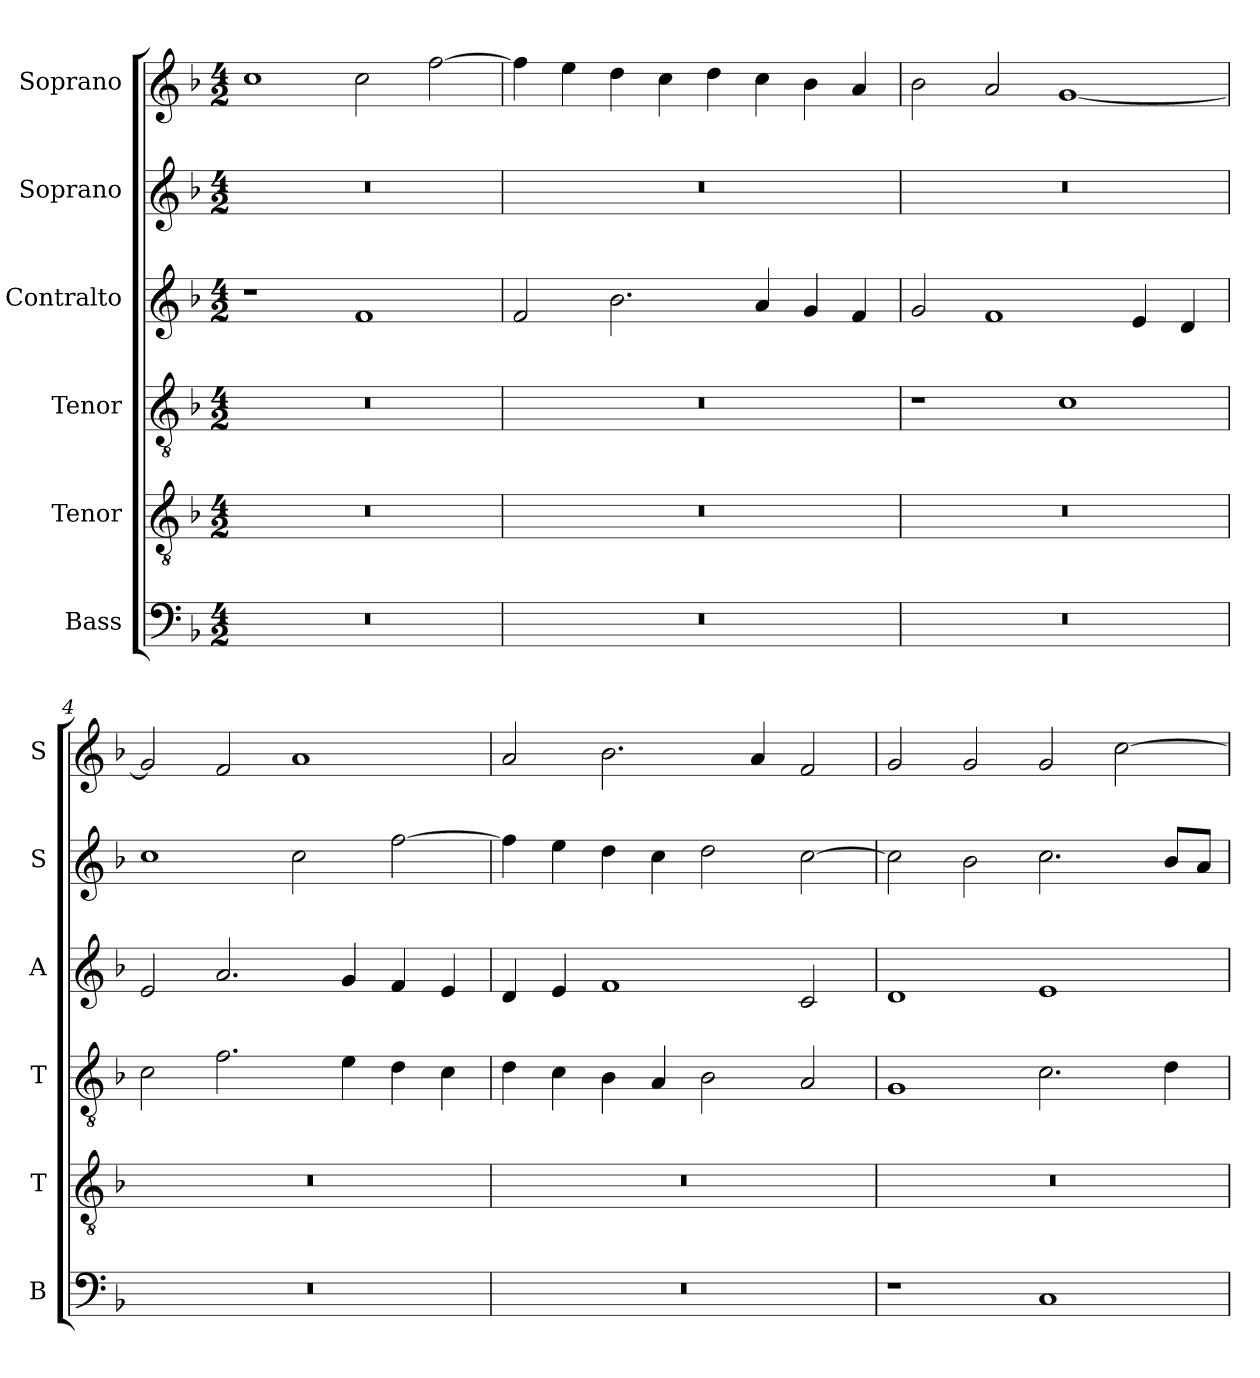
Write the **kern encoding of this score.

**kern	**kern	**kern	**kern	**kern	**kern
*part6	*part5	*part4	*part3	*part2	*part1
*staff6	*staff5	*staff4	*staff3	*staff2	*staff1
*I"Bass	*I"Tenor	*I"Tenor	*I"Contralto	*I"Soprano	*I"Soprano
*I'B	*I'T	*I'T	*I'A	*I'S	*I'S
*clefF4	*clefGv2	*clefGv2	*clefG2	*clefG2	*clefG2
*k[b-]	*k[b-]	*k[b-]	*k[b-]	*k[b-]	*k[b-]
*F:ion	*F:ion	*F:ion	*F:ion	*F:ion	*F:ion
*M4/2	*M4/2	*M4/2	*M4/2	*M4/2	*M4/2
=1	=1	=1	=1	=1	=1
0r	0r	0r	1r	0r	1cc
.	.	.	1f	.	2cc
.	.	.	.	.	[2ff
=2	=2	=2	=2	=2	=2
0r	0r	0r	2f	0r	4ff]
.	.	.	.	.	4ee
.	.	.	2.b-	.	4dd
.	.	.	.	.	4cc
.	.	.	.	.	4dd
.	.	.	4a	.	4cc
.	.	.	4g	.	4b-
.	.	.	4f	.	4a
=3	=3	=3	=3	=3	=3
0r	0r	1r	2g	0r	2b-
.	.	.	1f	.	2a
.	.	1c	.	.	[1g
.	.	.	4e	.	.
.	.	.	4d	.	.
=4	=4	=4	=4	=4	=4
0r	0r	2c	2e	1cc	2g]
.	.	2.f	2.a	.	2f
.	.	.	.	2cc	1a
.	.	4e	4g	.	.
.	.	4d	4f	[2ff	.
.	.	4c	4e	.	.
=5	=5	=5	=5	=5	=5
0r	0r	4d	4d	4ff]	2a
.	.	4c	4e	4ee	.
.	.	4B-	1f	4dd	2.b-
.	.	4A	.	4cc	.
.	.	2B-	.	2dd	.
.	.	.	.	.	4a
.	.	2A	2c	[2cc	2f
=6	=6	=6	=6	=6	=6
1r	0r	1G	1d	2cc]	2g
.	.	.	.	2b-	2g
1C	.	2.c	1e	2.cc	2g
.	.	.	.	.	[2cc
.	.	4d	.	8b-/L	.
.	.	.	.	8a/J	.
=	=	=	=	=	=
*-	*-	*-	*-	*-	*-
